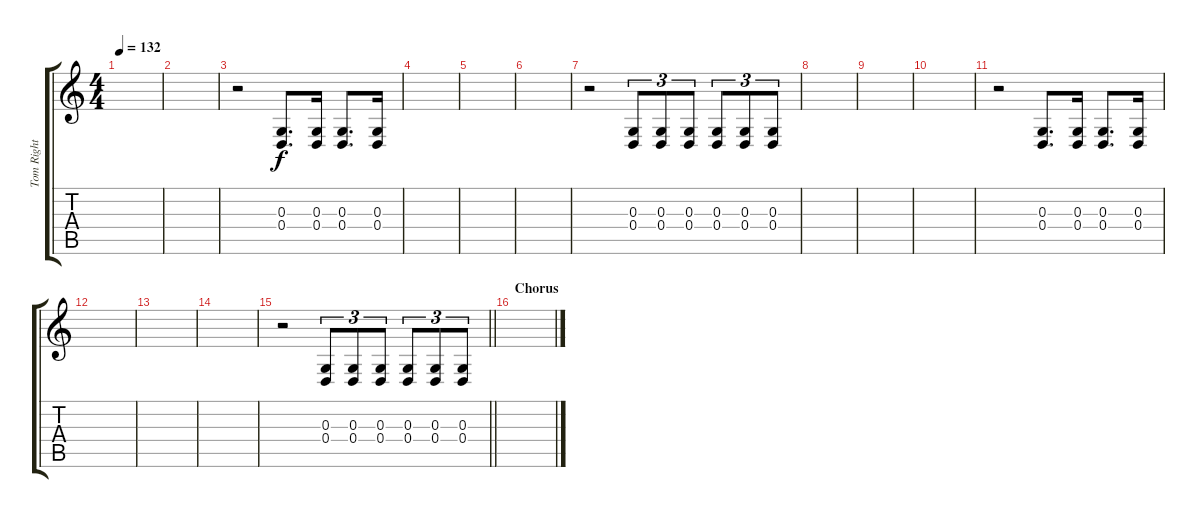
\track ("Tom Right" "Tom Right") {instrument melodictom}
\staff {score tabs}
\tuning (E4 B3 G3 D3 A2 E2) {hide}
\ts (4 4)
\section ("" "")
\tempo 132
\clef g2
\ks c
|
|
r.2 (0.3 0.4).8{d dy f} (0.3 0.4).16 (0.3 0.4).8{d} (0.3 0.4).16 |
|
|
|
r.2 (0.3 0.4).8{tu (3 2)} (0.3 0.4).8{tu (3 2)} (0.3 0.4).8{tu (3 2)} (0.3 0.4).8{tu (3 2)} (0.3 0.4).8{tu (3 2)} (0.3 0.4).8{tu (3 2)} |
|
|
|
r.2 (0.3 0.4).8{d} (0.3 0.4).16 (0.3 0.4).8{d} (0.3 0.4).16 |
|
|
|
\barLineRight lightlight
r.2 (0.3 0.4).8{tu (3 2)} (0.3 0.4).8{tu (3 2)} (0.3 0.4).8{tu (3 2)} (0.3 0.4).8{tu (3 2)} (0.3 0.4).8{tu (3 2)} (0.3 0.4).8{tu (3 2)} |
\section ("" "Chorus")
